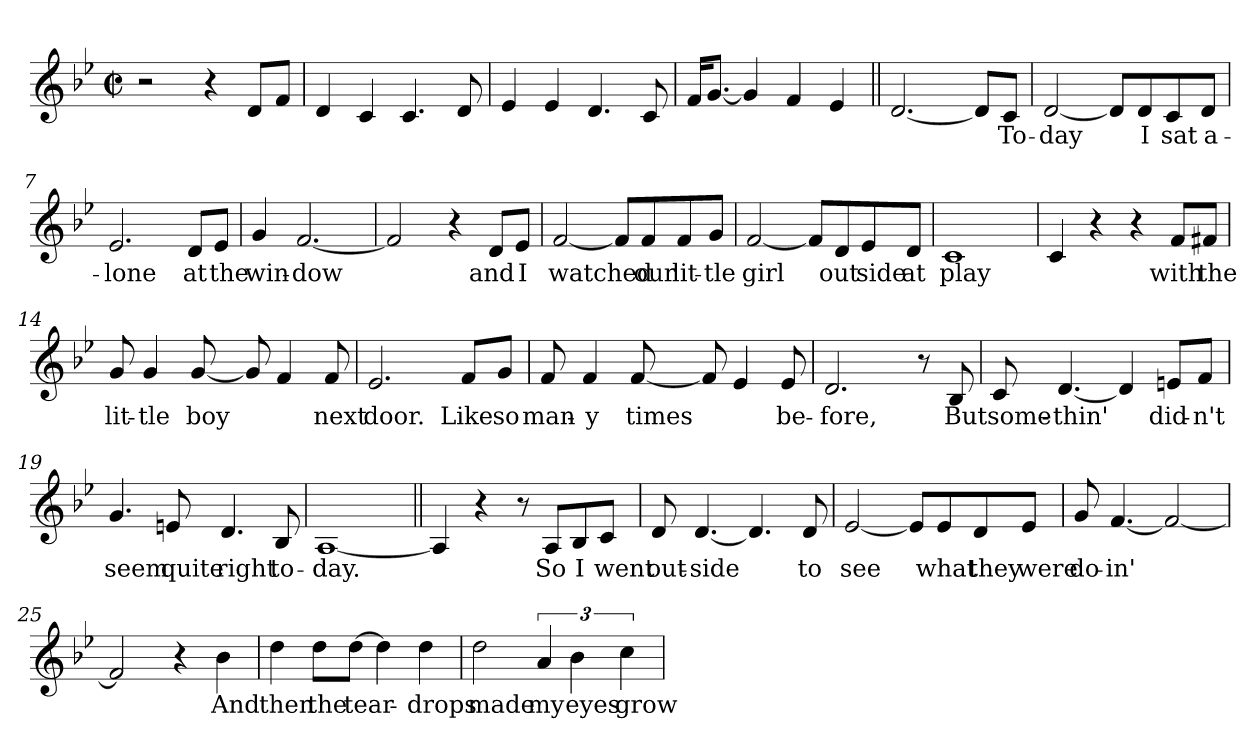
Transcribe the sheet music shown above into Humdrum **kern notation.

**kern	**text
*part1	*part1
*staff1	*staff1
*clefG2	*
*k[b-e-]	*
*B-:	*
*M2/2	*
*met(c|)	*
=1||	=1||
2r	.
4r	.
8d/L	.
8f/J	.
=2	=2
4d/	.
4c/	.
4.c/	.
8d/	.
=3	=3
4e-/	.
4e-/	.
4.d/	.
8c/	.
=4	=4
16f/KL	.
[8.g/J	.
4g/]	.
4f/	.
4e-/	.
=5||	=5||
[2.d/	.
8d/L]	.
8c/J	To-
=6	=6
[2d/	-day
8d/L]	.
8d/	I
8c/	sat
8d/J	a-
!!LO:LB:g=z
=7	=7
2.e-/	-lone
8d/L	at
8e-/J	the
=8	=8
4g/	win-
[2.f/	-dow
=9	=9
2f/]	.
4r	.
8d/L	and
8e-/J	I
=10	=10
[2f/	watched
8f/L]	.
8f/	our
8f/	lit-
8g/J	-tle
=11	=11
[2f/	girl
8f/L]	.
8d/	out
8e-/	side
8d/J	at
=12	=12
1c	play
!!LO:LB:g=z
=13	=13
4c/	.
4r	.
4r	.
8f/L	with
8f#X/J	the
=14	=14
8g/	lit-
4g/	-tle
[8g/	boy
8g/]	.
4f/	.
8f/	next
=15	=15
2.e-/	door.
8f/L	Like
8g/J	so
=16	=16
8f/	man-
4f/	-y
[8f/	times
8f/]	.
4e-/	.
8e-/	be-
=17	=17
2.d/	-fore,
8r	.
8B-/	But
!!LO:LB:g=z
=18	=18
8c/	some-
[4.d/	-thin'
4d/]	.
8en/L	did-
8f/J	-n't
=19	=19
4.g/	seem
8en/	quite
4.d/	right
8B-/	to-
=20	=20
[1A	-day.
=21||	=21||
4A/]	.
4r	.
8r	.
8A/L	So
8B-/	I
8c/J	went
=22	=22
8d/	out-
[4.d/	-side
4.d/]	.
8d/	to
=23	=23
[2e-/	see
8e-/L]	.
8e-/	what
8d/	they
8e-/J	were
!!LO:LB:g=z
=24	=24
8g/	do-
[4.f/	-in'
2f/_	.
=25	=25
2f/]	.
4r	.
4b-\	And
=26	=26
4dd\	then
8dd\L	the
[8dd\J	tear-
4dd\]	.
4dd\	-drops
=27	=27
2dd\	made
6a/	my
6b-\	eyes
6cc\	grow
=	=
*-	*-
